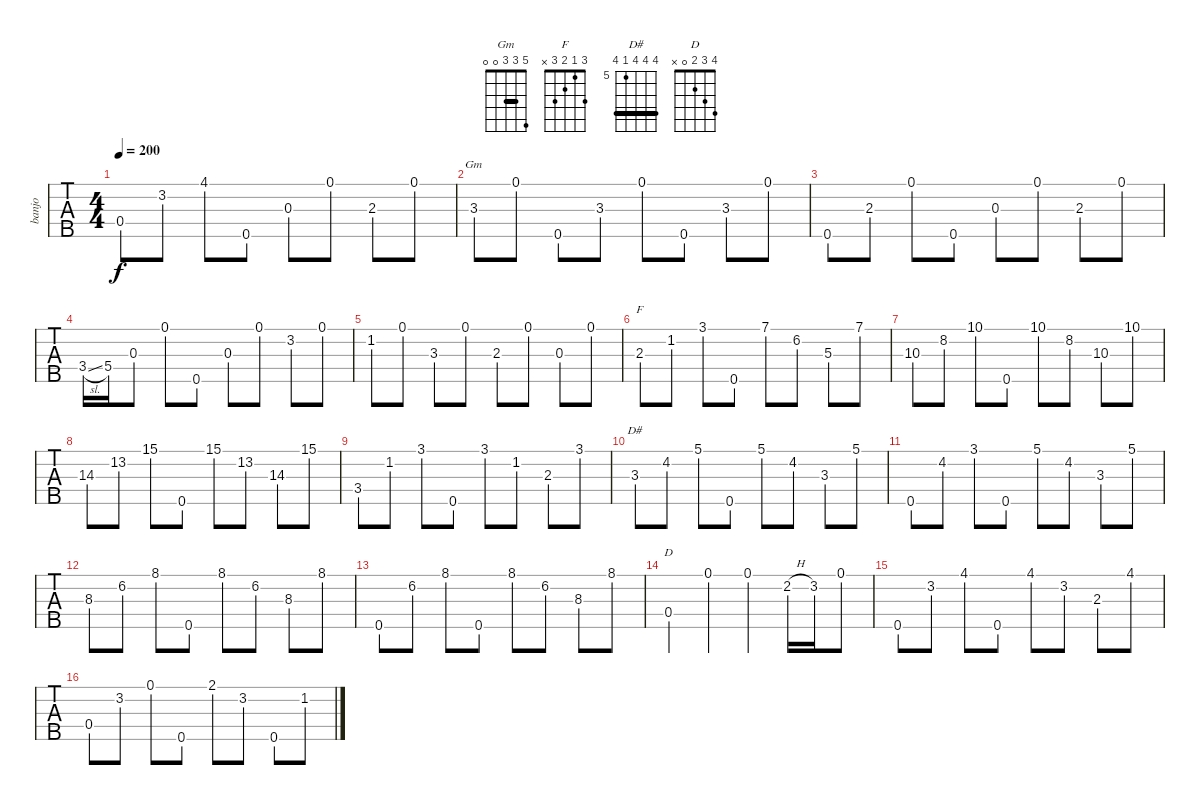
\track ("banjo" "banjo") {instrument banjo}
\staff {tabs}
\tuning (D4 B3 G3 D3 G4) {hide}
\displaytranspose 12
\chord ("Gm" 5 3 3 0 0) {barre 3}
\chord ("F" 3 1 2 3 x)
\chord ("D#" 8 8 8 5 8) {firstfret 5 barre 8}
\chord ("D" 4 3 2 0 x)
\ts (4 4)
\tempo 200
\clef g2
\ks c
0.4.8{dy f} 3.2.8 4.1.8 0.5.8 0.3.8 0.1.8 2.3.8 0.1.8 |
3.3.8{ch "Gm"} 0.1.8 0.5.8 3.3.8 0.1.8 0.5.8 3.3.8 0.1.8 |
0.5.8 2.3.8 0.1.8 0.5.8 0.3.8 0.1.8 2.3.8 0.1.8 |
3.4{sl}.16 5.4.16 0.3.8 0.1.8 0.5.8 0.3.8 0.1.8 3.2.8 0.1.8 |
1.2.8 0.1.8 3.3.8 0.1.8 2.3.8 0.1.8 0.3.8 0.1.8 |
2.3.8{ch "F"} 1.2.8 3.1.8 0.5.8 7.1.8 6.2.8 5.3.8 7.1.8 |
10.3.8 8.2.8 10.1.8 0.5.8 10.1.8 8.2.8 10.3.8 10.1.8 |
14.3.8 13.2.8 15.1.8 0.5.8 15.1.8 13.2.8 14.3.8 15.1.8 |
3.4.8 1.2.8 3.1.8 0.5.8 3.1.8 1.2.8 2.3.8 3.1.8 |
3.3.8{ch "D#"} 4.2.8 5.1.8 0.5.8 5.1.8 4.2.8 3.3.8 5.1.8 |
0.5.8 4.2.8 3.1.8 0.5.8 5.1.8 4.2.8 3.3.8 5.1.8 |
8.3.8 6.2.8 8.1.8 0.5.8 8.1.8 6.2.8 8.3.8 8.1.8 |
0.5.8 6.2.8 8.1.8 0.5.8 8.1.8 6.2.8 8.3.8 8.1.8 |
0.4.4{ch "D"} 0.1.4 0.1.4 2.2{h}.16 3.2.16 0.1.8 |
0.5.8 3.2.8 4.1.8 0.5.8 4.1.8 3.2.8 2.3.8 4.1.8 |
0.4.8 3.2.8 0.1.8 0.5.8 2.1.8 3.2.8 0.5.8 1.2.8
